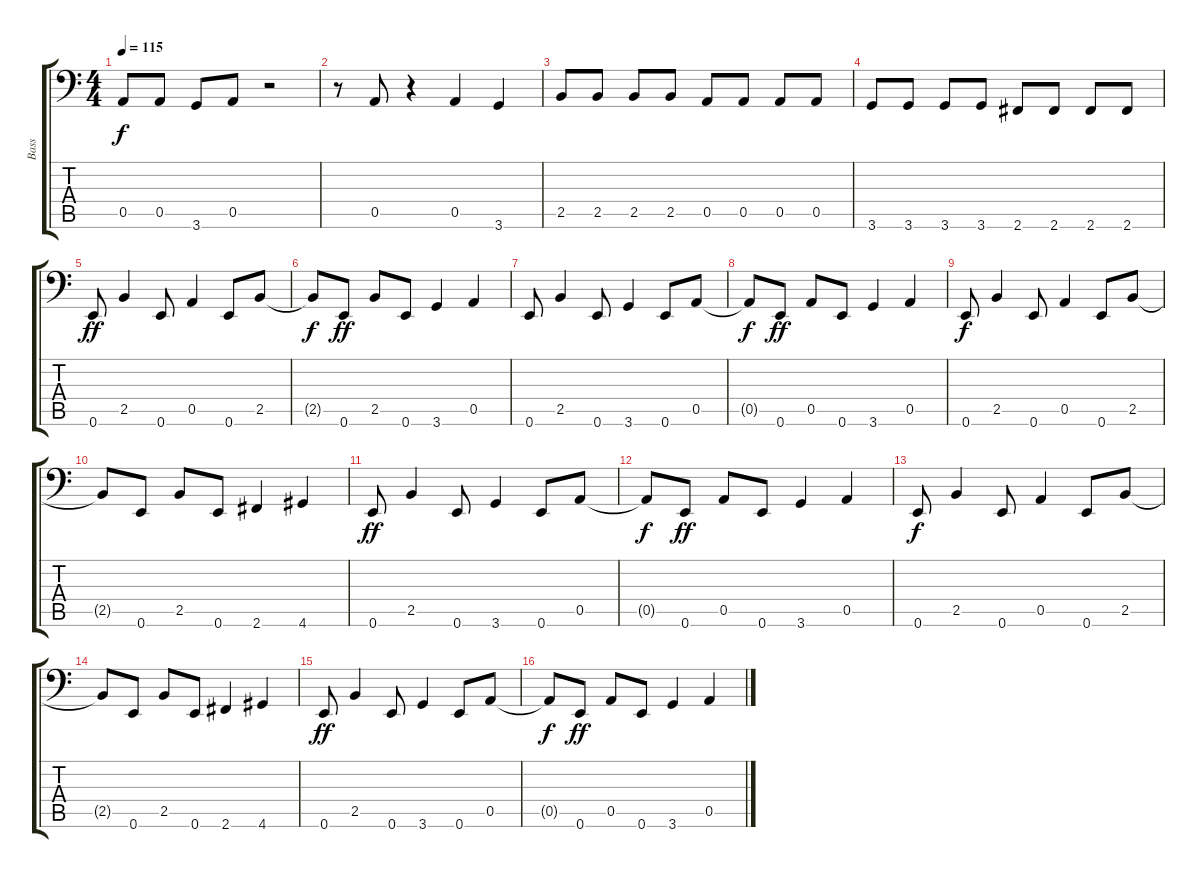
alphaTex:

\track ("Bass" "Bass") {instrument electricbassfinger}
\staff {score tabs}
\tuning (E3 B2 G2 D2 A1 E1) {hide}
\ts (4 4)
\tempo 115
\clef f4
\ks c
0.5.8{dy f} 0.5.8 3.6.8 0.5.8 r.2 |
r.8 0.5.8 r.4 0.5.4 3.6.4 |
2.5.8 2.5.8 2.5.8 2.5.8 0.5.8 0.5.8 0.5.8 0.5.8 |
3.6.8 3.6.8 3.6.8 3.6.8 2.6.8 2.6.8 2.6.8 2.6.8 |
0.6.8{dy ff} 2.5.4 0.6.8 0.5.4 0.6.8 2.5.8 |
2.5{t}.8{dy f} 0.6.8{dy ff} 2.5.8 0.6.8 3.6.4 0.5.4 |
0.6.8 2.5.4 0.6.8 3.6.4 0.6.8 0.5.8 |
0.5{t}.8{dy f} 0.6.8{dy ff} 0.5.8 0.6.8 3.6.4 0.5.4 |
0.6.8{dy f} 2.5.4 0.6.8 0.5.4 0.6.8 2.5.8 |
2.5{t}.8 0.6.8 2.5.8 0.6.8 2.6.4 4.6.4 |
0.6.8{dy ff} 2.5.4 0.6.8 3.6.4 0.6.8 0.5.8 |
0.5{t}.8{dy f} 0.6.8{dy ff} 0.5.8 0.6.8 3.6.4 0.5.4 |
0.6.8{dy f} 2.5.4 0.6.8 0.5.4 0.6.8 2.5.8 |
2.5{t}.8 0.6.8 2.5.8 0.6.8 2.6.4 4.6.4 |
0.6.8{dy ff} 2.5.4 0.6.8 3.6.4 0.6.8 0.5.8 |
0.5{t}.8{dy f} 0.6.8{dy ff} 0.5.8 0.6.8 3.6.4 0.5.4
